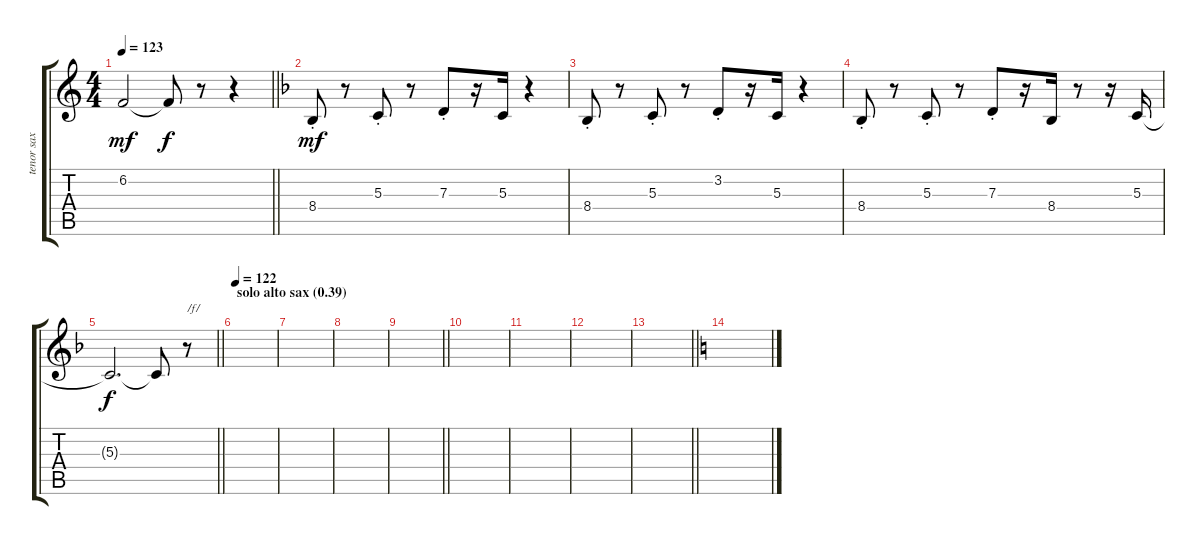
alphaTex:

\track ("tenor sax" "tenor sax") {instrument tenorsax}
\staff {score tabs}
\tuning (E4 B3 G3 D3 A2 E2) {hide}
\ts (4 4)
\tempo 123
\clef g2
\barLineRight lightlight
\ks c
6.2.2{dy mf} 6.2{t}.8{dy f} r.8 r.4 |
\ks f
8.4{st}.8{dy mf} r.8 5.3{st}.8 r.8 7.3{st}.8 r.16 5.3.16 r.4 |
8.4{st}.8 r.8 5.3{st}.8 r.8 3.2{st}.8 r.16 5.3.16 r.4 |
8.4{st}.8 r.8 5.3{st}.8 r.8 7.3{st}.8 r.16 8.4.16 r.8 r.16 5.3.16 |
\barLineRight lightlight
5.3{t}.2{d dy f} 5.3{t}.8 r.8{txt "/f/"} |
\section ("" "solo alto sax (0.39)")
\tempo 122
|
|
|
\barLineRight lightlight
|
|
|
|
\barLineRight lightlight
|
\ks c
